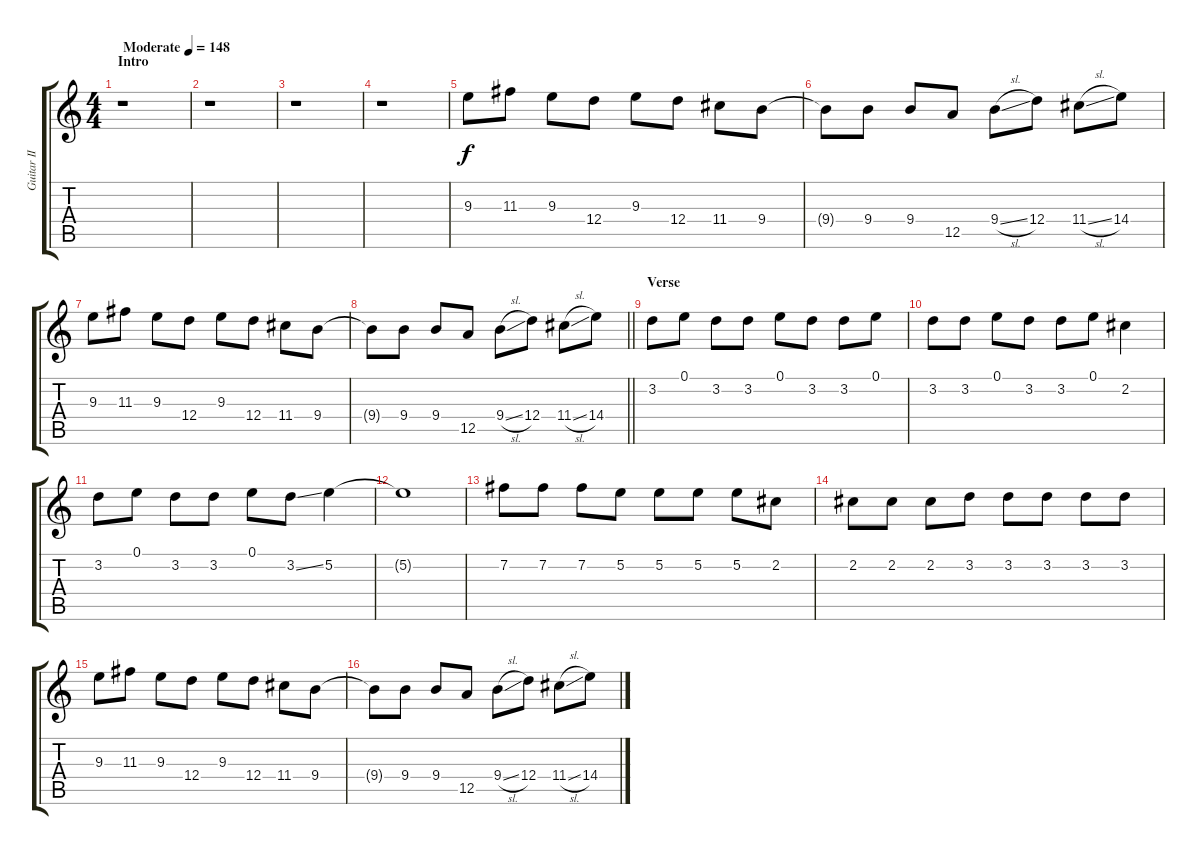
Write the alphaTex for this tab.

\track ("Guitar II" "Guitar II") {instrument distortionguitar}
\staff {score tabs}
\tuning (E4 B3 G3 D3 A2 E2) {hide}
\ts (4 4)
\section ("" "Intro")
\tempo (148 "Moderate")
\clef g2
\ks c
r.1{dy f instrument distortionguitar} |
r.1 |
r.1 |
r.1 |
9.3.8 11.3.8 9.3.8 12.4.8 9.3.8 12.4.8 11.4.8 9.4.8 |
9.4{t}.8 9.4.8 9.4.8 12.5.8 9.4{sl}.8 12.4.8 11.4{sl}.8 14.4.8 |
9.3.8 11.3.8 9.3.8 12.4.8 9.3.8 12.4.8 11.4.8 9.4.8 |
\barLineRight lightlight
9.4{t}.8 9.4.8 9.4.8 12.5.8 9.4{sl}.8 12.4.8 11.4{sl}.8 14.4.8 |
\section ("" "Verse")
3.2.8 0.1.8 3.2.8 3.2.8 0.1.8 3.2.8 3.2.8 0.1.8 |
3.2.8 3.2.8 0.1.8 3.2.8 3.2.8 0.1.8 2.2.4 |
3.2.8 0.1.8 3.2.8 3.2.8 0.1.8 3.2{ss}.8 5.2.4 |
5.2{t}.1 |
7.2.8 7.2.8 7.2.8 5.2.8 5.2.8 5.2.8 5.2.8 2.2.8 |
2.2.8 2.2.8 2.2.8 3.2.8 3.2.8 3.2.8 3.2.8 3.2.8 |
9.3.8 11.3.8 9.3.8 12.4.8 9.3.8 12.4.8 11.4.8 9.4.8 |
9.4{t}.8 9.4.8 9.4.8 12.5.8 9.4{sl}.8 12.4.8 11.4{sl}.8 14.4.8
